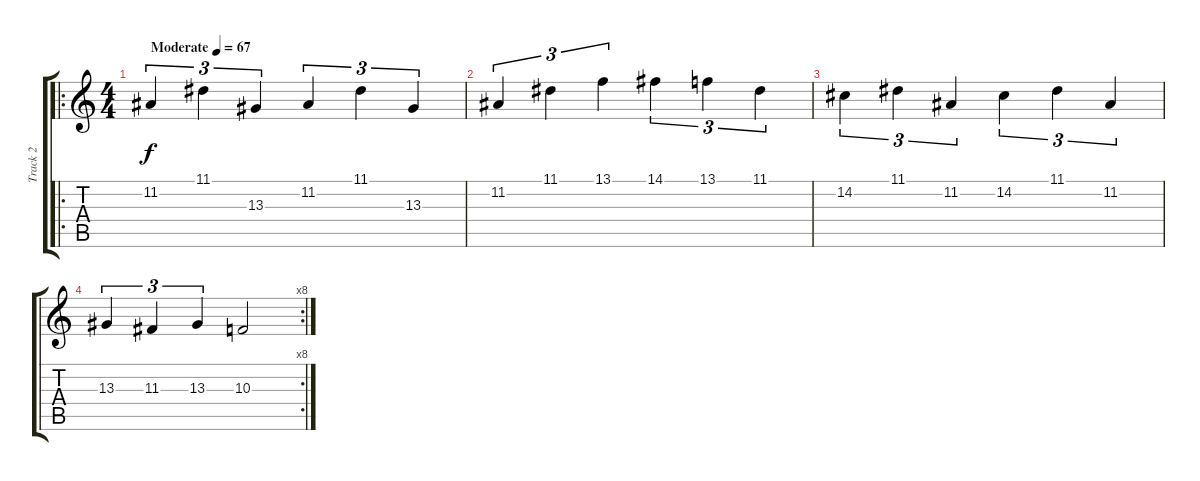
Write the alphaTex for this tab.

\track ("Track 2" "Track 2") {instrument choiraahs}
\staff {score tabs}
\tuning (E4 B3 G3 D3 A2 E2) {hide}
\ro
\ts (4 4)
\tempo (67 "Moderate")
\clef g2
\ks c
11.2.4{tu (3 2) dy f instrument choiraahs} 11.1.4{tu (3 2)} 13.3.4{tu (3 2)} 11.2.4{tu (3 2)} 11.1.4{tu (3 2)} 13.3.4{tu (3 2)} |
11.2.4{tu (3 2)} 11.1.4{tu (3 2)} 13.1.4{tu (3 2)} 14.1.4{tu (3 2)} 13.1.4{tu (3 2)} 11.1.4{tu (3 2)} |
14.2.4{tu (3 2)} 11.1.4{tu (3 2)} 11.2.4{tu (3 2)} 14.2.4{tu (3 2)} 11.1.4{tu (3 2)} 11.2.4{tu (3 2)} |
\rc 8
13.3.4{tu (3 2)} 11.3.4{tu (3 2)} 13.3.4{tu (3 2)} 10.3.2
